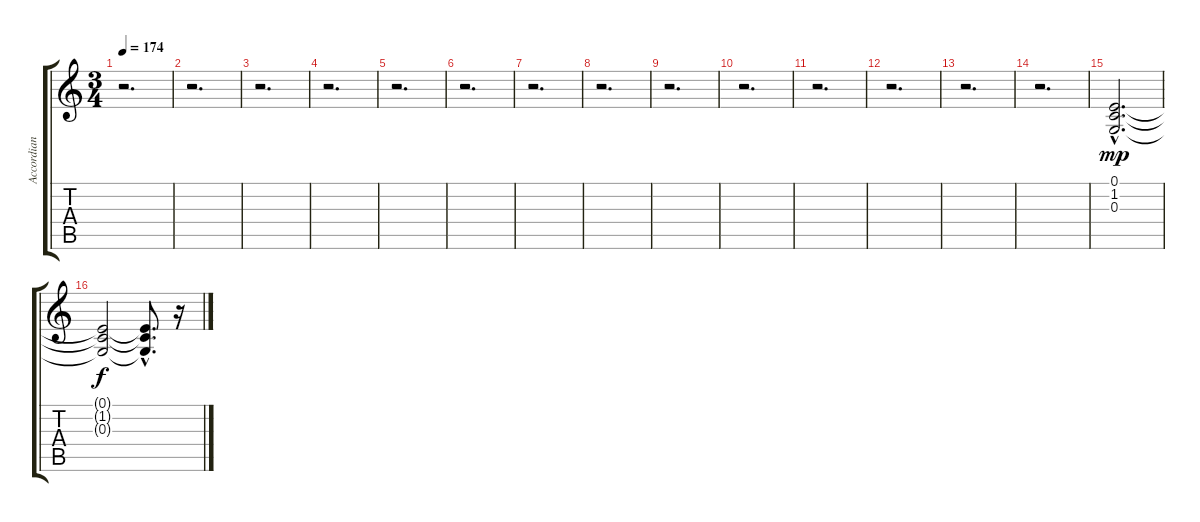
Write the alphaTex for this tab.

\track ("Accordian" "Accordian") {instrument accordion}
\staff {score tabs}
\tuning (E4 B3 G3 D3 A2 E2) {hide}
\ts (3 4)
\tempo 174
\clef g2
\ks c
r.2{d dy f} |
r.2{d} |
r.2{d} |
r.2{d} |
r.2{d} |
r.2{d} |
r.2{d} |
r.2{d} |
r.2{d} |
r.2{d} |
r.2{d} |
r.2{d} |
r.2{d} |
r.2{d} |
(0.1{hac} 1.2{hac} 0.3{hac}).2{d dy mp} |
(0.1{t} 1.2{t} 0.3{t}).2{dy f} (0.1{hac t} 1.2{hac t} 0.3{hac t}).8{d} r.16
